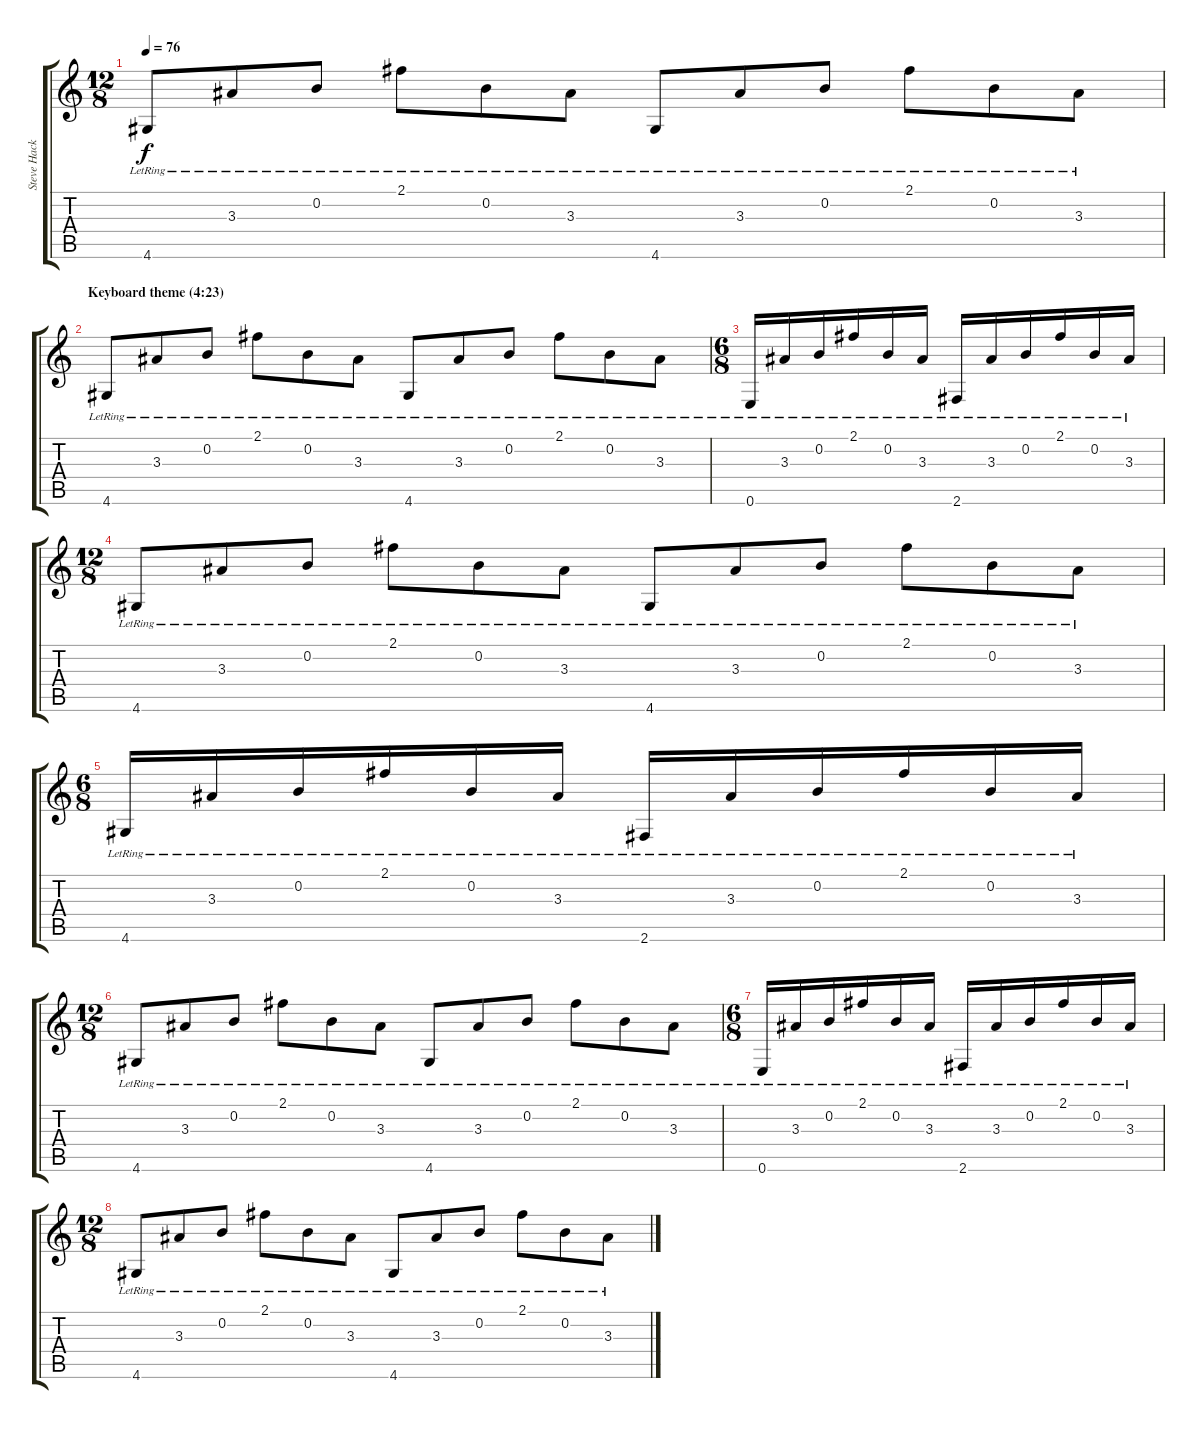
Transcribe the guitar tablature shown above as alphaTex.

\track ("Steve Hackett (electric guitar)" "Steve Hack") {instrument electricguitarjazz}
\staff {score tabs}
\tuning (E4 B3 G3 D3 A2 E2) {hide}
\ts (12 8)
\tempo 76
\clef g2
\ks c
4.6{lr}.8{dy f} 3.3{lr}.8 0.2{lr}.8 2.1{lr}.8 0.2{lr}.8 3.3{lr}.8 4.6{lr}.8 3.3{lr}.8 0.2{lr}.8 2.1{lr}.8 0.2{lr}.8 3.3{lr}.8 |
\section ("" "Keyboard theme (4:23)")
4.6{lr}.8 3.3{lr}.8 0.2{lr}.8 2.1{lr}.8 0.2{lr}.8 3.3{lr}.8 4.6{lr}.8 3.3{lr}.8 0.2{lr}.8 2.1{lr}.8 0.2{lr}.8 3.3{lr}.8 |
\ts (6 8)
0.6{lr}.16 3.3{lr}.16 0.2{lr}.16 2.1{lr}.16 0.2{lr}.16 3.3{lr}.16 2.6{lr}.16 3.3{lr}.16 0.2{lr}.16 2.1{lr}.16 0.2{lr}.16 3.3{lr}.16 |
\ts (12 8)
4.6{lr}.8 3.3{lr}.8 0.2{lr}.8 2.1{lr}.8 0.2{lr}.8 3.3{lr}.8 4.6{lr}.8 3.3{lr}.8 0.2{lr}.8 2.1{lr}.8 0.2{lr}.8 3.3{lr}.8 |
\ts (6 8)
4.6{lr}.16 3.3{lr}.16 0.2{lr}.16 2.1{lr}.16 0.2{lr}.16 3.3{lr}.16 2.6{lr}.16 3.3{lr}.16 0.2{lr}.16 2.1{lr}.16 0.2{lr}.16 3.3{lr}.16 |
\ts (12 8)
4.6{lr}.8 3.3{lr}.8 0.2{lr}.8 2.1{lr}.8 0.2{lr}.8 3.3{lr}.8 4.6{lr}.8 3.3{lr}.8 0.2{lr}.8 2.1{lr}.8 0.2{lr}.8 3.3{lr}.8 |
\ts (6 8)
0.6{lr}.16 3.3{lr}.16 0.2{lr}.16 2.1{lr}.16 0.2{lr}.16 3.3{lr}.16 2.6{lr}.16 3.3{lr}.16 0.2{lr}.16 2.1{lr}.16 0.2{lr}.16 3.3{lr}.16 |
\ts (12 8)
4.6{lr}.8 3.3{lr}.8 0.2{lr}.8 2.1{lr}.8 0.2{lr}.8 3.3{lr}.8 4.6{lr}.8 3.3{lr}.8 0.2{lr}.8 2.1{lr}.8 0.2{lr}.8 3.3{lr}.8
